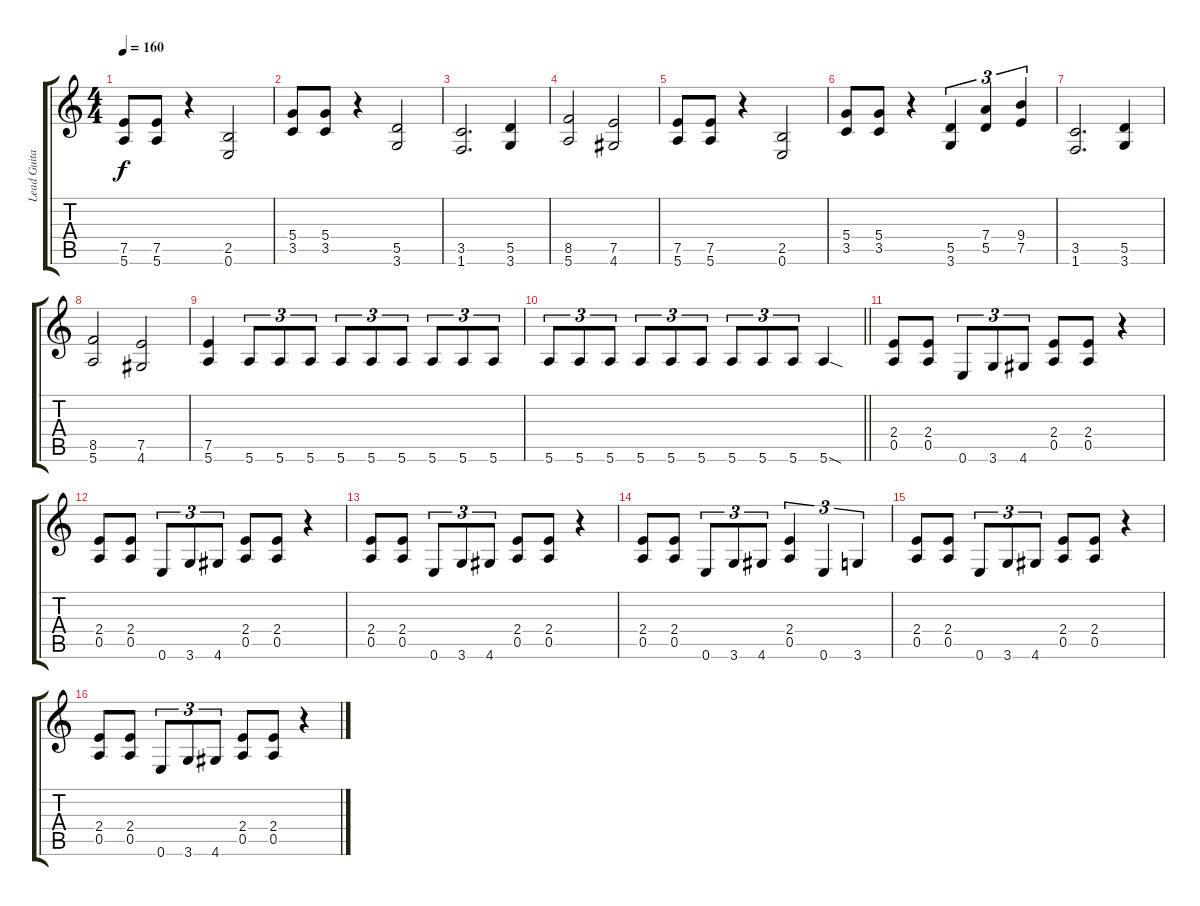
\track ("Lead Guitar" "Lead Guita") {instrument distortionguitar}
\staff {score tabs}
\tuning (E4 B3 G3 D3 A2 E2) {hide}
\ts (4 4)
\tempo 160
\clef g2
\ks c
(7.5 5.6).8{dy f} (7.5 5.6).8 r.4 (2.5 0.6).2 |
(5.4 3.5).8 (5.4 3.5).8 r.4 (5.5 3.6).2 |
(3.5 1.6).2{d} (5.5 3.6).4 |
(8.5 5.6).2 (7.5 4.6).2 |
(7.5 5.6).8 (7.5 5.6).8 r.4 (2.5 0.6).2 |
(5.4 3.5).8 (5.4 3.5).8 r.4 (5.5 3.6).4{tu (3 2)} (7.4 5.5).4{tu (3 2)} (9.4 7.5).4{tu (3 2)} |
(3.5 1.6).2{d} (5.5 3.6).4 |
(8.5 5.6).2 (7.5 4.6).2 |
(7.5 5.6).4 5.6.8{tu (3 2)} 5.6.8{tu (3 2)} 5.6.8{tu (3 2)} 5.6.8{tu (3 2)} 5.6.8{tu (3 2)} 5.6.8{tu (3 2)} 5.6.8{tu (3 2)} 5.6.8{tu (3 2)} 5.6.8{tu (3 2)} |
\barLineRight lightlight
5.6.8{tu (3 2)} 5.6.8{tu (3 2)} 5.6.8{tu (3 2)} 5.6.8{tu (3 2)} 5.6.8{tu (3 2)} 5.6.8{tu (3 2)} 5.6.8{tu (3 2)} 5.6.8{tu (3 2)} 5.6.8{tu (3 2)} 5.6{sod}.4 |
(2.4 0.5).8 (2.4 0.5).8 0.6.8{tu (3 2)} 3.6.8{tu (3 2)} 4.6.8{tu (3 2)} (2.4 0.5).8 (2.4 0.5).8 r.4 |
(2.4 0.5).8 (2.4 0.5).8 0.6.8{tu (3 2)} 3.6.8{tu (3 2)} 4.6.8{tu (3 2)} (2.4 0.5).8 (2.4 0.5).8 r.4 |
(2.4 0.5).8 (2.4 0.5).8 0.6.8{tu (3 2)} 3.6.8{tu (3 2)} 4.6.8{tu (3 2)} (2.4 0.5).8 (2.4 0.5).8 r.4 |
(2.4 0.5).8 (2.4 0.5).8 0.6.8{tu (3 2)} 3.6.8{tu (3 2)} 4.6.8{tu (3 2)} (2.4 0.5).4{tu (3 2)} 0.6.4{tu (3 2)} 3.6.4{tu (3 2)} |
(2.4 0.5).8 (2.4 0.5).8 0.6.8{tu (3 2)} 3.6.8{tu (3 2)} 4.6.8{tu (3 2)} (2.4 0.5).8 (2.4 0.5).8 r.4 |
(2.4 0.5).8 (2.4 0.5).8 0.6.8{tu (3 2)} 3.6.8{tu (3 2)} 4.6.8{tu (3 2)} (2.4 0.5).8 (2.4 0.5).8 r.4
